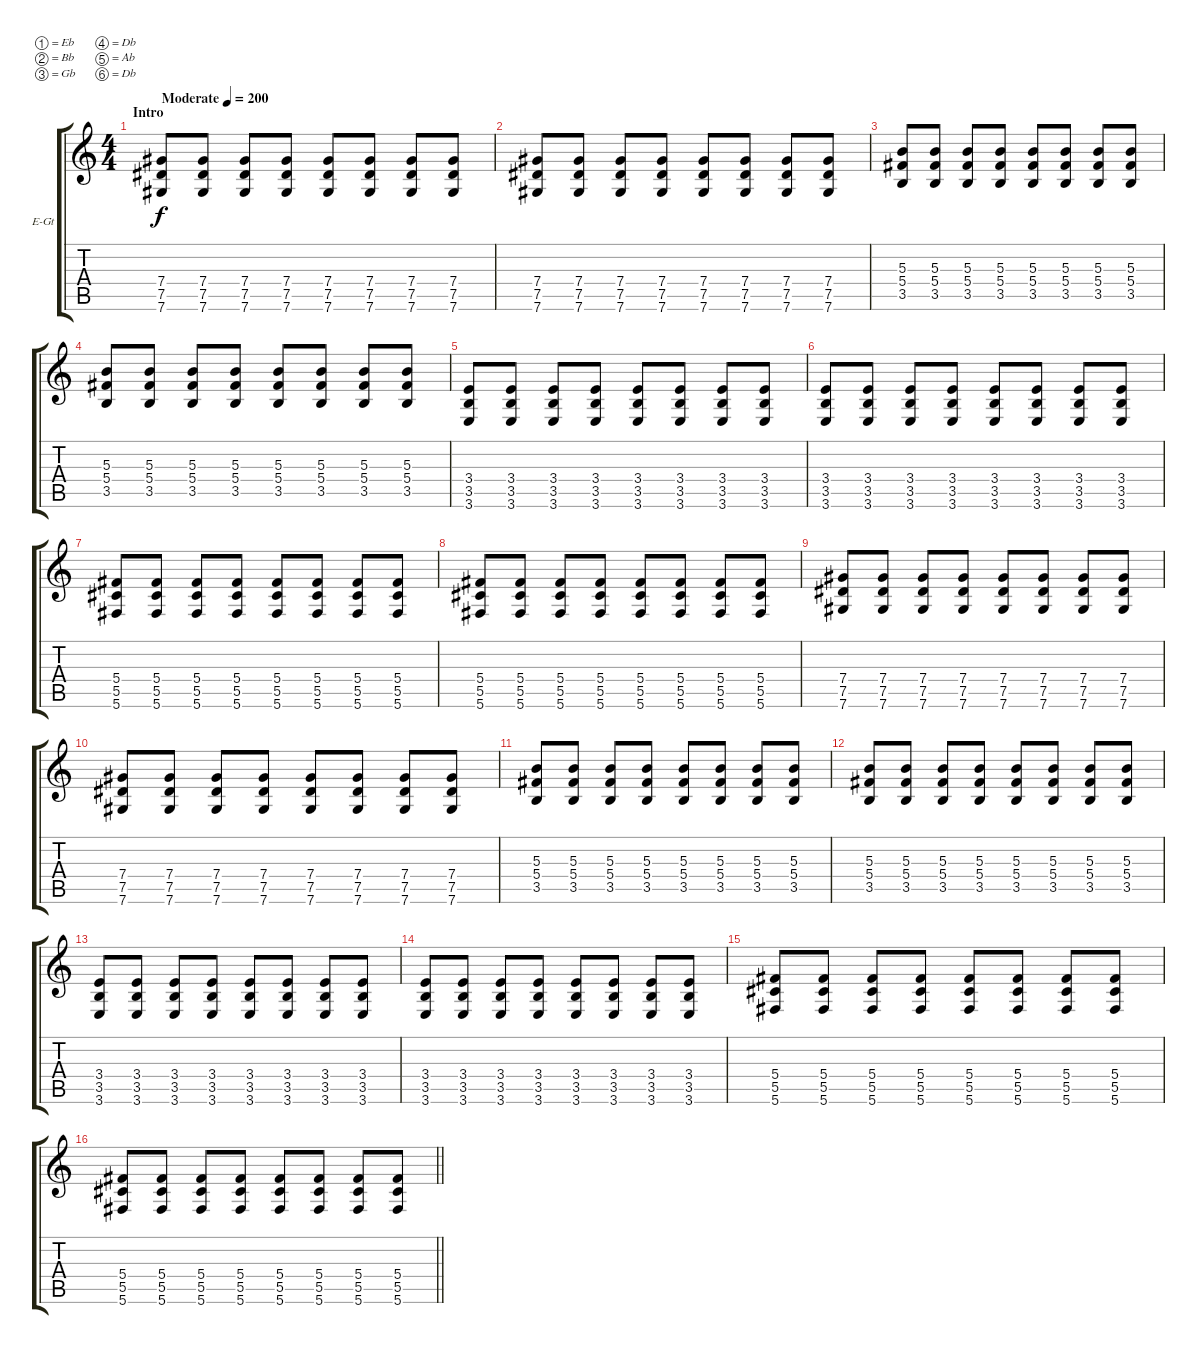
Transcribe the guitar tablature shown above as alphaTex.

\bracketExtendMode groupsimilarinstruments
\firstSystemTrackNameOrientation horizontal
\otherSystemsTrackNameOrientation horizontal
\track ("Jinxx" "E-Gt") {instrument distortionguitar}
\staff {score tabs}
\tuning (Eb4 Bb3 Gb3 Db3 Ab2 Db2)
\ts (4 4)
\beaming (8 2 2 2 2)
\section ("" "Intro")
\tempo (200 "Moderate")
\clef g2
\ks c
(7.4 7.5 7.6).8{dy f instrument distortionguitar} (7.4 7.5 7.6).8 (7.4 7.5 7.6).8 (7.4 7.5 7.6).8 (7.4 7.5 7.6).8 (7.4 7.5 7.6).8 (7.4 7.5 7.6).8 (7.4 7.5 7.6).8 |
(7.4 7.5 7.6).8 (7.4 7.5 7.6).8 (7.4 7.5 7.6).8 (7.4 7.5 7.6).8 (7.4 7.5 7.6).8 (7.4 7.5 7.6).8 (7.4 7.5 7.6).8 (7.4 7.5 7.6).8 |
(5.3 5.4 3.5).8 (5.3 5.4 3.5).8 (5.3 5.4 3.5).8 (5.3 5.4 3.5).8 (5.3 5.4 3.5).8 (5.3 5.4 3.5).8 (5.3 5.4 3.5).8 (5.3 5.4 3.5).8 |
(5.3 5.4 3.5).8 (5.3 5.4 3.5).8 (5.3 5.4 3.5).8 (5.3 5.4 3.5).8 (5.3 5.4 3.5).8 (5.3 5.4 3.5).8 (5.3 5.4 3.5).8 (5.3 5.4 3.5).8 |
(3.4 3.5 3.6).8 (3.4 3.5 3.6).8 (3.4 3.5 3.6).8 (3.4 3.5 3.6).8 (3.4 3.5 3.6).8 (3.4 3.5 3.6).8 (3.4 3.5 3.6).8 (3.4 3.5 3.6).8 |
(3.4 3.5 3.6).8 (3.4 3.5 3.6).8 (3.4 3.5 3.6).8 (3.4 3.5 3.6).8 (3.4 3.5 3.6).8 (3.4 3.5 3.6).8 (3.4 3.5 3.6).8 (3.4 3.5 3.6).8 |
(5.4 5.5 5.6).8 (5.4 5.5 5.6).8 (5.4 5.5 5.6).8 (5.4 5.5 5.6).8 (5.4 5.5 5.6).8 (5.4 5.5 5.6).8 (5.4 5.5 5.6).8 (5.4 5.5 5.6).8 |
(5.4 5.5 5.6).8 (5.4 5.5 5.6).8 (5.4 5.5 5.6).8 (5.4 5.5 5.6).8 (5.4 5.5 5.6).8 (5.4 5.5 5.6).8 (5.4 5.5 5.6).8 (5.4 5.5 5.6).8 |
(7.4 7.5 7.6).8 (7.4 7.5 7.6).8 (7.4 7.5 7.6).8 (7.4 7.5 7.6).8 (7.4 7.5 7.6).8 (7.4 7.5 7.6).8 (7.4 7.5 7.6).8 (7.4 7.5 7.6).8 |
(7.4 7.5 7.6).8 (7.4 7.5 7.6).8 (7.4 7.5 7.6).8 (7.4 7.5 7.6).8 (7.4 7.5 7.6).8 (7.4 7.5 7.6).8 (7.4 7.5 7.6).8 (7.4 7.5 7.6).8 |
(5.3 5.4 3.5).8 (5.3 5.4 3.5).8 (5.3 5.4 3.5).8 (5.3 5.4 3.5).8 (5.3 5.4 3.5).8 (5.3 5.4 3.5).8 (5.3 5.4 3.5).8 (5.3 5.4 3.5).8 |
(5.3 5.4 3.5).8 (5.3 5.4 3.5).8 (5.3 5.4 3.5).8 (5.3 5.4 3.5).8 (5.3 5.4 3.5).8 (5.3 5.4 3.5).8 (5.3 5.4 3.5).8 (5.3 5.4 3.5).8 |
(3.4 3.5 3.6).8 (3.4 3.5 3.6).8 (3.4 3.5 3.6).8 (3.4 3.5 3.6).8 (3.4 3.5 3.6).8 (3.4 3.5 3.6).8 (3.4 3.5 3.6).8 (3.4 3.5 3.6).8 |
(3.4 3.5 3.6).8 (3.4 3.5 3.6).8 (3.4 3.5 3.6).8 (3.4 3.5 3.6).8 (3.4 3.5 3.6).8 (3.4 3.5 3.6).8 (3.4 3.5 3.6).8 (3.4 3.5 3.6).8 |
(5.4 5.5 5.6).8 (5.4 5.5 5.6).8 (5.4 5.5 5.6).8 (5.4 5.5 5.6).8 (5.4 5.5 5.6).8 (5.4 5.5 5.6).8 (5.4 5.5 5.6).8 (5.4 5.5 5.6).8 |
\barLineRight lightlight
(5.4 5.5 5.6).8 (5.4 5.5 5.6).8 (5.4 5.5 5.6).8 (5.4 5.5 5.6).8 (5.4 5.5 5.6).8 (5.4 5.5 5.6).8 (5.4 5.5 5.6).8 (5.4 5.5 5.6).8
